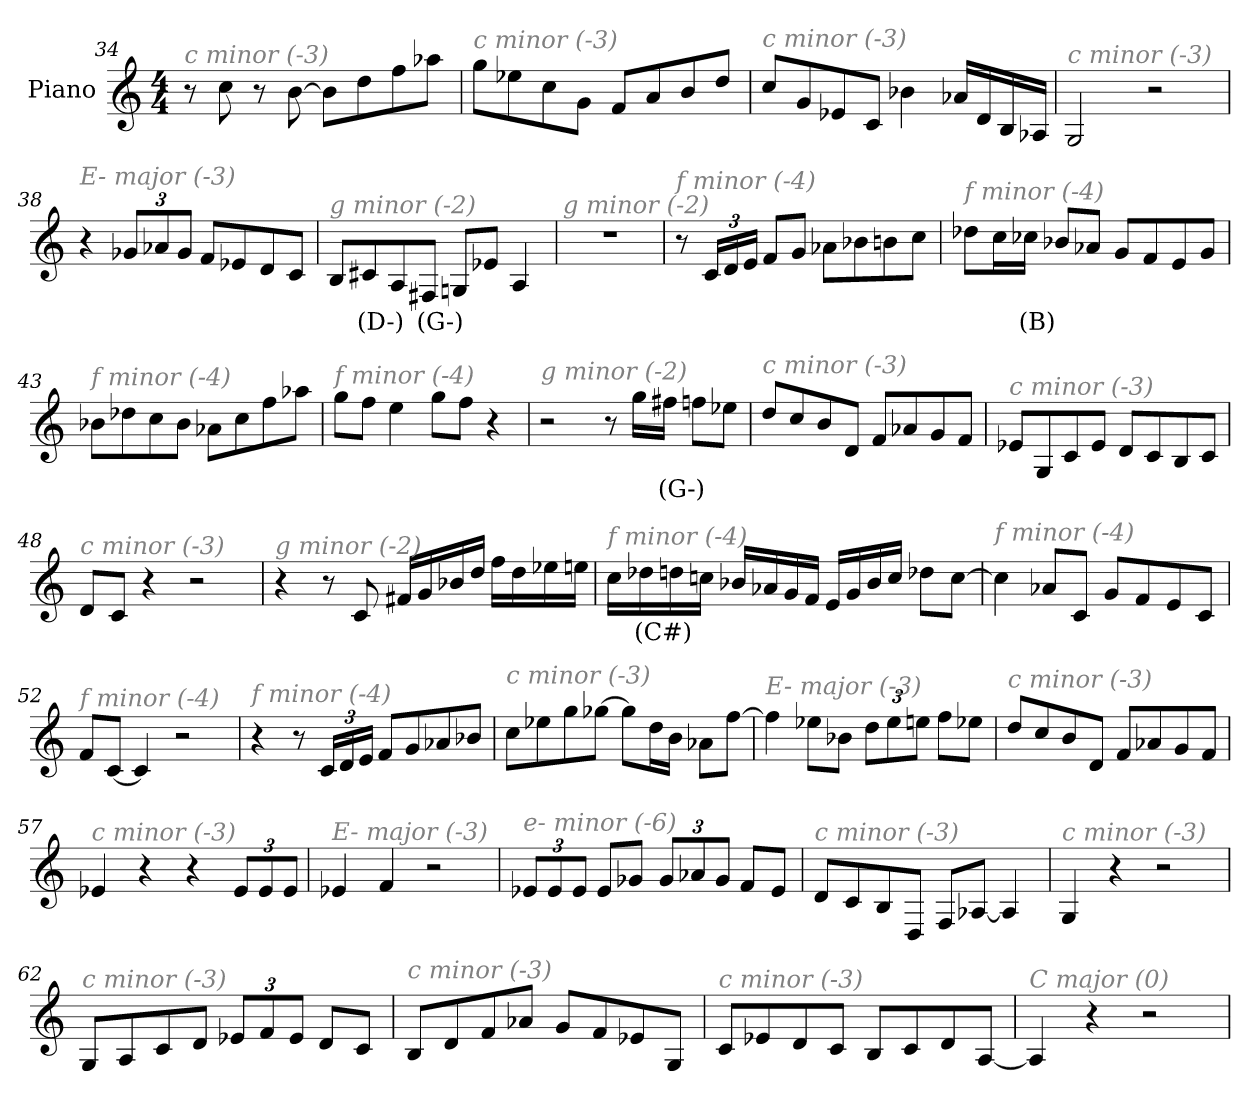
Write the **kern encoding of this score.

**kern	**text
*part1	*part1
*staff1	*staff1
*I"Piano	*
*I'Pno	*
*clefG2	*
*k[]	*
*M4/4	*
=34	=34
!LO:TX:i:color=#808080:t=c minor (-3)	!
8r	.
8cc\	.
8r	.
[8b\	.
8b\L]	.
8dd\	.
8ff\	.
8aa-X\J	.
=35	=35
!LO:TX:i:color=#808080:t=c minor (-3)	!
8gg\L	.
8ee-X\	.
8cc\	.
8g\J	.
8f/L	.
8a/	.
8b/	.
8dd/J	.
=36	=36
!LO:TX:i:color=#808080:t=c minor (-3)	!
8cc/L	.
8g/	.
8e-X/	.
8c/J	.
4b-X\	.
16a-X/LL	.
16d/	.
16B/	.
16A-X/JJ	.
!!LO:LB:g=z
=37	=37
!LO:TX:i:color=#808080:t=c minor (-3)	!
2G/	.
2r	.
=38	=38
!LO:TX:i:color=#808080:t=E- major (-3)	!
4r	.
*Xbrackettup	*
12g-X/L	.
12a-X/	.
12g-/J	.
8f/L	.
8e-X/	.
8d/	.
8c/J	.
=39	=39
!LO:TX:i:color=#808080:t=g minor (-2)	!
8B/L	.
8c#Xi/	(D-)
8A/	.
8F#Xi/J	(G-)
8Gn/L	.
8e-X/J	.
4A/	.
=40	=40
!LO:TX:i:color=#808080:t=g minor (-2)	!
1r	.
=41	=41
!LO:TX:i:color=#808080:t=f minor (-4)	!
8r	.
24c/LL	.
24d/	.
24e/JJ	.
8f/L	.
8g/J	.
8a-X\L	.
8b-X\	.
8bn\	.
8cc\J	.
!!LO:PB:g=z
=42	=42
!LO:TX:i:color=#808080:t=f minor (-4)	!
8dd-X\L	.
16cc\L	.
16cc-Xi\JJ	(B)
8b-X/L	.
8a-X/J	.
8g/L	.
8f/	.
8e/	.
8g/J	.
=43	=43
!LO:TX:i:color=#808080:t=f minor (-4)	!
8b-X\L	.
8dd-X\	.
8cc\	.
8b-\J	.
8a-X\L	.
8cc\	.
8ff\	.
8aa-X\J	.
=44	=44
!LO:TX:i:color=#808080:t=f minor (-4)	!
8gg\L	.
8ff\J	.
4ee\	.
8gg\L	.
8ff\J	.
4r	.
=45	=45
!LO:TX:i:color=#808080:t=g minor (-2)	!
2r	.
8r	.
16gg\LL	.
16ff#Xi\JJ	(G-)
8ff\L	.
8ee-X\J	.
!!LO:LB:g=z
=46	=46
!LO:TX:i:color=#808080:t=c minor (-3)	!
8dd/L	.
8cc/	.
8b/	.
8d/J	.
8f/L	.
8a-X/	.
8g/	.
8f/J	.
=47	=47
!LO:TX:i:color=#808080:t=c minor (-3)	!
8e-X/L	.
8G/	.
8c/	.
8e-/J	.
8d/L	.
8c/	.
8B/	.
8c/J	.
=48	=48
!LO:TX:i:color=#808080:t=c minor (-3)	!
8d/L	.
8c/J	.
4r	.
2r	.
=49	=49
!LO:TX:i:color=#808080:t=g minor (-2)	!
4r	.
8r	.
8c/	.
16f#X/LL	.
16g/	.
16b-X/	.
16dd/JJ	.
16ff\LL	.
16dd\	.
16ee-X\	.
16een\JJ	.
!!LO:LB:g=z
=50	=50
!LO:TX:i:color=#808080:t=f minor (-4)	!
16cc\LL	.
16dd-Xi\	(C#)
16dd\	.
16ccn\JJ	.
16b-X/LL	.
16a-X/	.
16g/	.
16f/JJ	.
16e/LL	.
16g/	.
16b-/	.
16cc/JJ	.
8dd-X\L	.
[8cc\J	.
=51	=51
!LO:TX:i:color=#808080:t=f minor (-4)	!
4cc\]	.
8a-X/L	.
8c/J	.
8g/L	.
8f/	.
8e/	.
8c/J	.
=52	=52
!LO:TX:i:color=#808080:t=f minor (-4)	!
8f/L	.
[8c/J	.
4c/]	.
2r	.
=53	=53
!LO:TX:i:color=#808080:t=f minor (-4)	!
4r	.
8r	.
24c/LL	.
24d/	.
24e/JJ	.
8f/L	.
8g/	.
8a-X/	.
8b-X/J	.
!!LO:LB:g=z
=54	=54
!LO:TX:i:color=#808080:t=c minor (-3)	!
8cc\L	.
8ee-X\	.
8gg\	.
[8gg-X\J	.
8gg-\L]	.
16dd\L	.
16b\JJ	.
8a-X\L	.
[8ff\J	.
=55	=55
!LO:TX:i:color=#808080:t=E- major (-3)	!
4ff\]	.
8ee-X\L	.
8b-X\J	.
12dd\L	.
12ee-\	.
12een\J	.
8ff\L	.
8ee-X\J	.
=56	=56
!LO:TX:i:color=#808080:t=c minor (-3)	!
8dd/L	.
8cc/	.
8b/	.
8d/J	.
8f/L	.
8a-X/	.
8g/	.
8f/J	.
=57	=57
!LO:TX:i:color=#808080:t=c minor (-3)	!
4e-X/	.
4r	.
4r	.
12e-/L	.
12e-/	.
12e-/J	.
!!LO:LB:g=z
=58	=58
!LO:TX:i:color=#808080:t=E- major (-3)	!
4e-X/	.
4f/	.
2r	.
=59	=59
!LO:TX:i:color=#808080:t=e- minor (-6)	!
12e-X/L	.
12e-/	.
12e-/J	.
8e-/L	.
8g-X/J	.
12g-/L	.
12a-X/	.
12g-/J	.
8f/L	.
8e-/J	.
=60	=60
!LO:TX:i:color=#808080:t=c minor (-3)	!
8d/L	.
8c/	.
8B/	.
8D/J	.
8F/L	.
[8A-X/J	.
4A-/]	.
=61	=61
!LO:TX:i:color=#808080:t=c minor (-3)	!
4G/	.
4r	.
2r	.
=62	=62
!LO:TX:i:color=#808080:t=c minor (-3)	!
8G/L	.
8A/	.
8c/	.
8d/J	.
12e-X/L	.
12f/	.
12e-/J	.
8d/L	.
8c/J	.
!!LO:LB:g=z
=63	=63
!LO:TX:i:color=#808080:t=c minor (-3)	!
8B/L	.
8d/	.
8f/	.
8a-X/J	.
8g/L	.
8f/	.
8e-X/	.
8G/J	.
=64	=64
!LO:TX:i:color=#808080:t=c minor (-3)	!
8c/L	.
8e-X/	.
8d/	.
8c/J	.
8B/L	.
8c/	.
8d/	.
[8A/J	.
=65	=65
!LO:TX:i:color=#808080:t=C major (0)	!
4A/]	.
4r	.
2r	.
=	=
*-	*-
